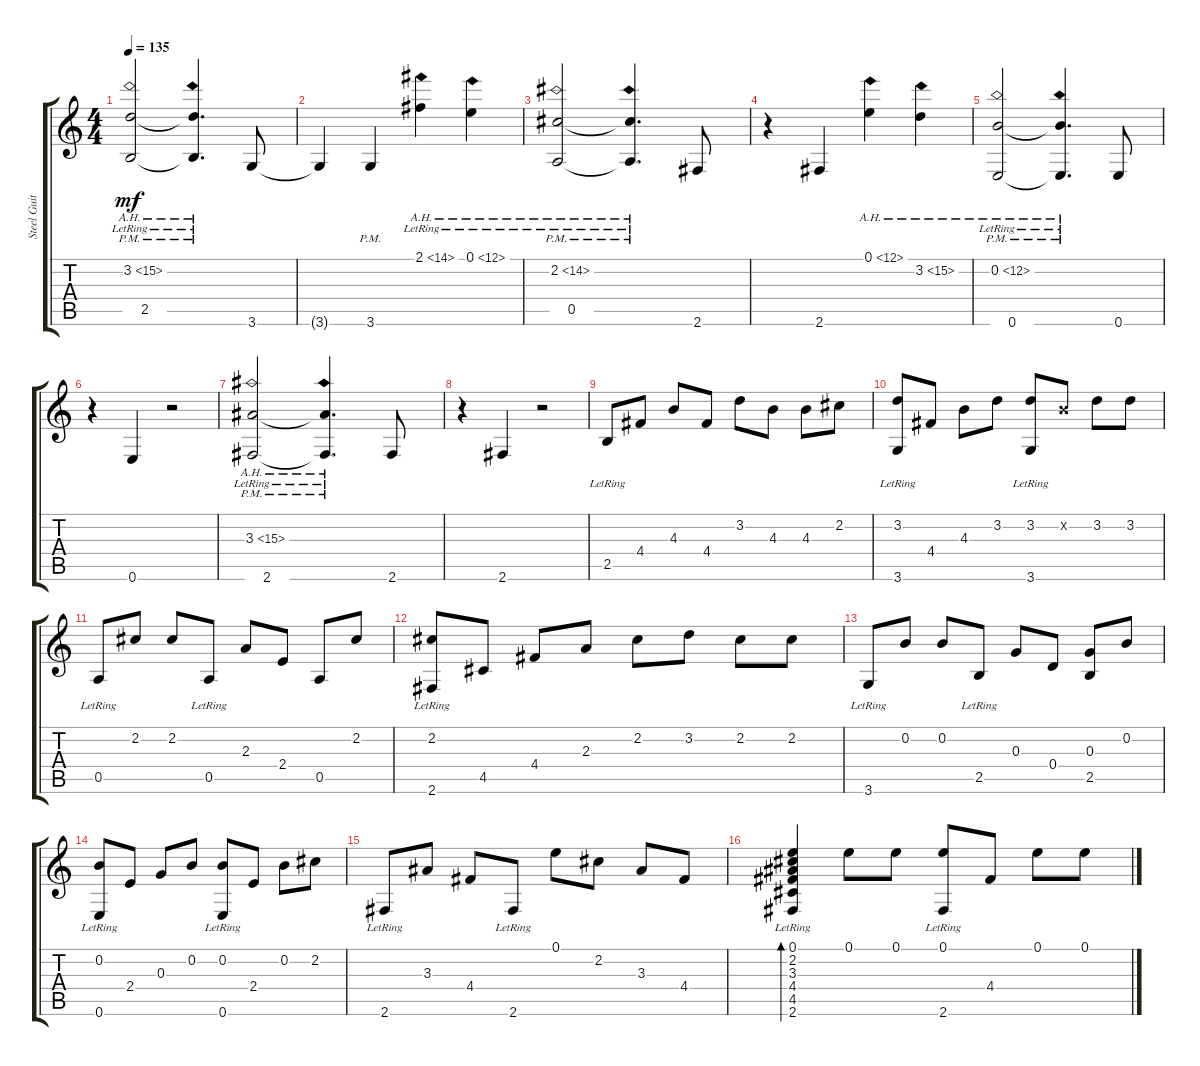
\track ("Steel Guitar" "Steel Guit") {instrument acousticguitarsteel}
\staff {score tabs}
\tuning (E4 B3 G3 D3 A2 E2) {hide}
\ts (4 4)
\tempo 135
\clef g2
\ks c
(3.2{ah 12 lr} 2.5{pm}).2{dy mf instrument acousticguitarsteel} (3.2{ah 12 lr t} 2.5{pm t}).4{d} 3.6.8 |
3.6{t}.4 3.6{pm}.4 2.1{ah 12 lr}.4 0.1{ah 12 lr}.4 |
(2.2{ah 12 lr} 0.5{pm}).2 (2.2{ah 12 lr t} 0.5{pm t}).4{d} 2.6.8 |
r.4 2.6.4 0.1{ah 12}.4 3.2{ah 12}.4 |
(0.2{ah 12 lr} 0.6{pm}).2 (0.2{ah 12 lr t} 0.6{pm t}).4{d} 0.6.8 |
r.4 0.6.4 r.2 |
(3.3{ah 12 lr} 2.6{pm}).2 (3.3{ah 12 lr t} 2.6{pm t}).4{d} 2.6.8 |
r.4 2.6.4 r.2 |
2.5{lr}.8 4.4.8 4.3.8 4.4.8 3.2.8 4.3.8 4.3.8 2.2.8 |
(3.2 3.6{lr}).8 4.4.8 4.3.8 3.2.8 (3.2 3.6{lr}).8 0.2{x}.8 3.2.8 3.2.8 |
0.5{lr}.8 2.2.8 2.2.8 0.5{lr}.8 2.3.8 2.4.8 0.5.8 2.2.8 |
(2.2 2.6{lr}).8 4.5.8 4.4.8 2.3.8 2.2.8 3.2.8 2.2.8 2.2.8 |
3.6{lr}.8 0.2.8 0.2.8 2.5{lr}.8 0.3.8 0.4.8 (0.3 2.5).8 0.2.8 |
(0.2 0.6{lr}).8 2.4.8 0.3.8 0.2.8 (0.2 0.6{lr}).8 2.4.8 0.2.8 2.2.8 |
2.6{lr}.8 3.3.8 4.4.8 2.6{lr}.8 0.1.8 2.2.8 3.3.8 4.4.8 |
(0.1 2.2 3.3 4.4 4.5 2.6{lr}).4{bd 120} 0.1.8 0.1.8 (0.1 2.6{lr}).8 4.4.8 0.1.8 0.1.8
